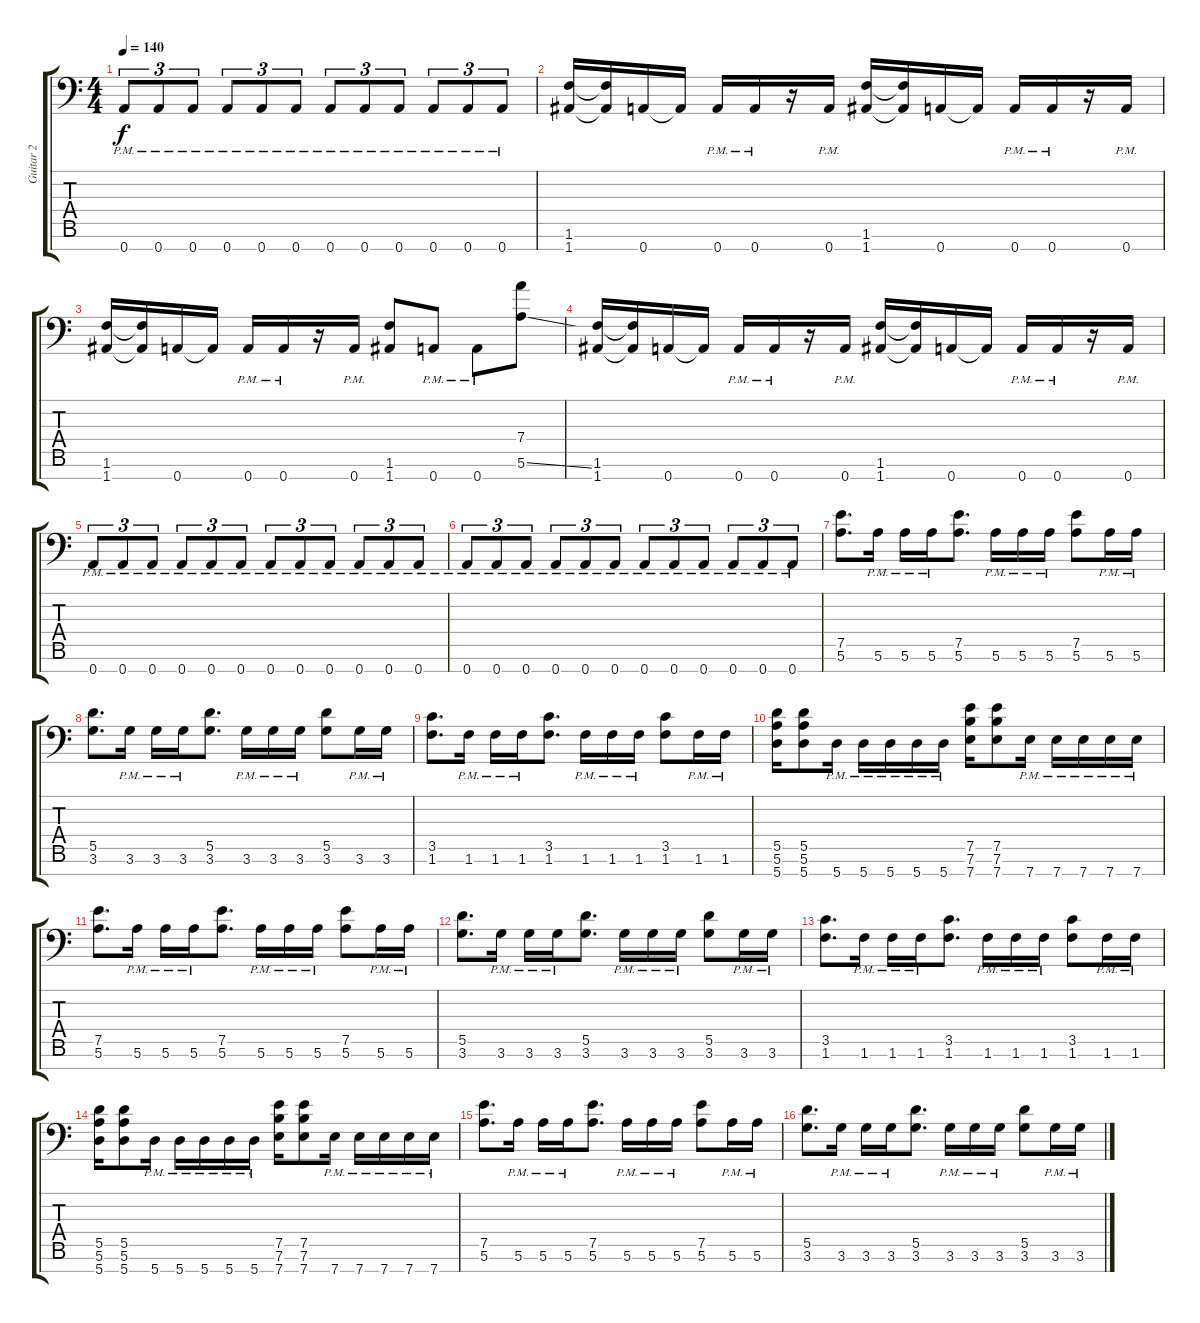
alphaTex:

\track ("Guitar 2" "Guitar 2") {instrument distortionguitar}
\staff {score tabs}
\tuning (E4 B3 G3 D3 A2 E2 A1) {hide}
\ts (4 4)
\tempo 140
\clef f4
\ks c
0.7{pm}.8{tu (3 2) dy f} 0.7{pm}.8{tu (3 2)} 0.7{pm}.8{tu (3 2)} 0.7{pm}.8{tu (3 2)} 0.7{pm}.8{tu (3 2)} 0.7{pm}.8{tu (3 2)} 0.7{pm}.8{tu (3 2)} 0.7{pm}.8{tu (3 2)} 0.7{pm}.8{tu (3 2)} 0.7{pm}.8{tu (3 2)} 0.7{pm}.8{tu (3 2)} 0.7{pm}.8{tu (3 2)} |
(1.6 1.7).16 (1.6{t} 1.7{t}).16 0.7.16 0.7{t}.16 0.7{pm}.16 0.7{pm}.16 r.16 0.7{pm}.16 (1.6 1.7).16 (1.6{t} 1.7{t}).16 0.7.16 0.7{t}.16 0.7{pm}.16 0.7{pm}.16 r.16 0.7{pm}.16 |
(1.6 1.7).16 (1.6{t} 1.7{t}).16 0.7.16 0.7{t}.16 0.7{pm}.16 0.7{pm}.16 r.16 0.7{pm}.16 (1.6 1.7).8 0.7{pm}.8 0.7{pm}.8 (7.4 5.6{ss}).8 |
(1.6 1.7).16 (1.6{t} 1.7{t}).16 0.7.16 0.7{t}.16 0.7{pm}.16 0.7{pm}.16 r.16 0.7{pm}.16 (1.6 1.7).16 (1.6{t} 1.7{t}).16 0.7.16 0.7{t}.16 0.7{pm}.16 0.7{pm}.16 r.16 0.7{pm}.16 |
0.7{pm}.8{tu (3 2)} 0.7{pm}.8{tu (3 2)} 0.7{pm}.8{tu (3 2)} 0.7{pm}.8{tu (3 2)} 0.7{pm}.8{tu (3 2)} 0.7{pm}.8{tu (3 2)} 0.7{pm}.8{tu (3 2)} 0.7{pm}.8{tu (3 2)} 0.7{pm}.8{tu (3 2)} 0.7{pm}.8{tu (3 2)} 0.7{pm}.8{tu (3 2)} 0.7{pm}.8{tu (3 2)} |
0.7{pm}.8{tu (3 2)} 0.7{pm}.8{tu (3 2)} 0.7{pm}.8{tu (3 2)} 0.7{pm}.8{tu (3 2)} 0.7{pm}.8{tu (3 2)} 0.7{pm}.8{tu (3 2)} 0.7{pm}.8{tu (3 2)} 0.7{pm}.8{tu (3 2)} 0.7{pm}.8{tu (3 2)} 0.7{pm}.8{tu (3 2)} 0.7{pm}.8{tu (3 2)} 0.7{pm}.8{tu (3 2)} |
(7.5 5.6).8{d} 5.6{pm}.16 5.6{pm}.16 5.6{pm}.16 (7.5 5.6).8{d} 5.6{pm}.16 5.6{pm}.16 5.6{pm}.16 (7.5 5.6).8 5.6{pm}.16 5.6{pm}.16 |
(5.5 3.6).8{d} 3.6{pm}.16 3.6{pm}.16 3.6{pm}.16 (5.5 3.6).8{d} 3.6{pm}.16 3.6{pm}.16 3.6{pm}.16 (5.5 3.6).8 3.6{pm}.16 3.6{pm}.16 |
(3.5 1.6).8{d} 1.6{pm}.16 1.6{pm}.16 1.6{pm}.16 (3.5 1.6).8{d} 1.6{pm}.16 1.6{pm}.16 1.6{pm}.16 (3.5 1.6).8 1.6{pm}.16 1.6{pm}.16 |
(5.5 5.6 5.7).16 (5.5 5.6 5.7).8 5.7{pm}.16 5.7{pm}.16 5.7{pm}.16 5.7{pm}.16 5.7{pm}.16 (7.5 7.6 7.7).16 (7.5 7.6 7.7).8 7.7{pm}.16 7.7{pm}.16 7.7{pm}.16 7.7{pm}.16 7.7{pm}.16 |
(7.5 5.6).8{d} 5.6{pm}.16 5.6{pm}.16 5.6{pm}.16 (7.5 5.6).8{d} 5.6{pm}.16 5.6{pm}.16 5.6{pm}.16 (7.5 5.6).8 5.6{pm}.16 5.6{pm}.16 |
(5.5 3.6).8{d} 3.6{pm}.16 3.6{pm}.16 3.6{pm}.16 (5.5 3.6).8{d} 3.6{pm}.16 3.6{pm}.16 3.6{pm}.16 (5.5 3.6).8 3.6{pm}.16 3.6{pm}.16 |
(3.5 1.6).8{d} 1.6{pm}.16 1.6{pm}.16 1.6{pm}.16 (3.5 1.6).8{d} 1.6{pm}.16 1.6{pm}.16 1.6{pm}.16 (3.5 1.6).8 1.6{pm}.16 1.6{pm}.16 |
(5.5 5.6 5.7).16 (5.5 5.6 5.7).8 5.7{pm}.16 5.7{pm}.16 5.7{pm}.16 5.7{pm}.16 5.7{pm}.16 (7.5 7.6 7.7).16 (7.5 7.6 7.7).8 7.7{pm}.16 7.7{pm}.16 7.7{pm}.16 7.7{pm}.16 7.7{pm}.16 |
(7.5 5.6).8{d} 5.6{pm}.16 5.6{pm}.16 5.6{pm}.16 (7.5 5.6).8{d} 5.6{pm}.16 5.6{pm}.16 5.6{pm}.16 (7.5 5.6).8 5.6{pm}.16 5.6{pm}.16 |
(5.5 3.6).8{d} 3.6{pm}.16 3.6{pm}.16 3.6{pm}.16 (5.5 3.6).8{d} 3.6{pm}.16 3.6{pm}.16 3.6{pm}.16 (5.5 3.6).8 3.6{pm}.16 3.6{pm}.16
